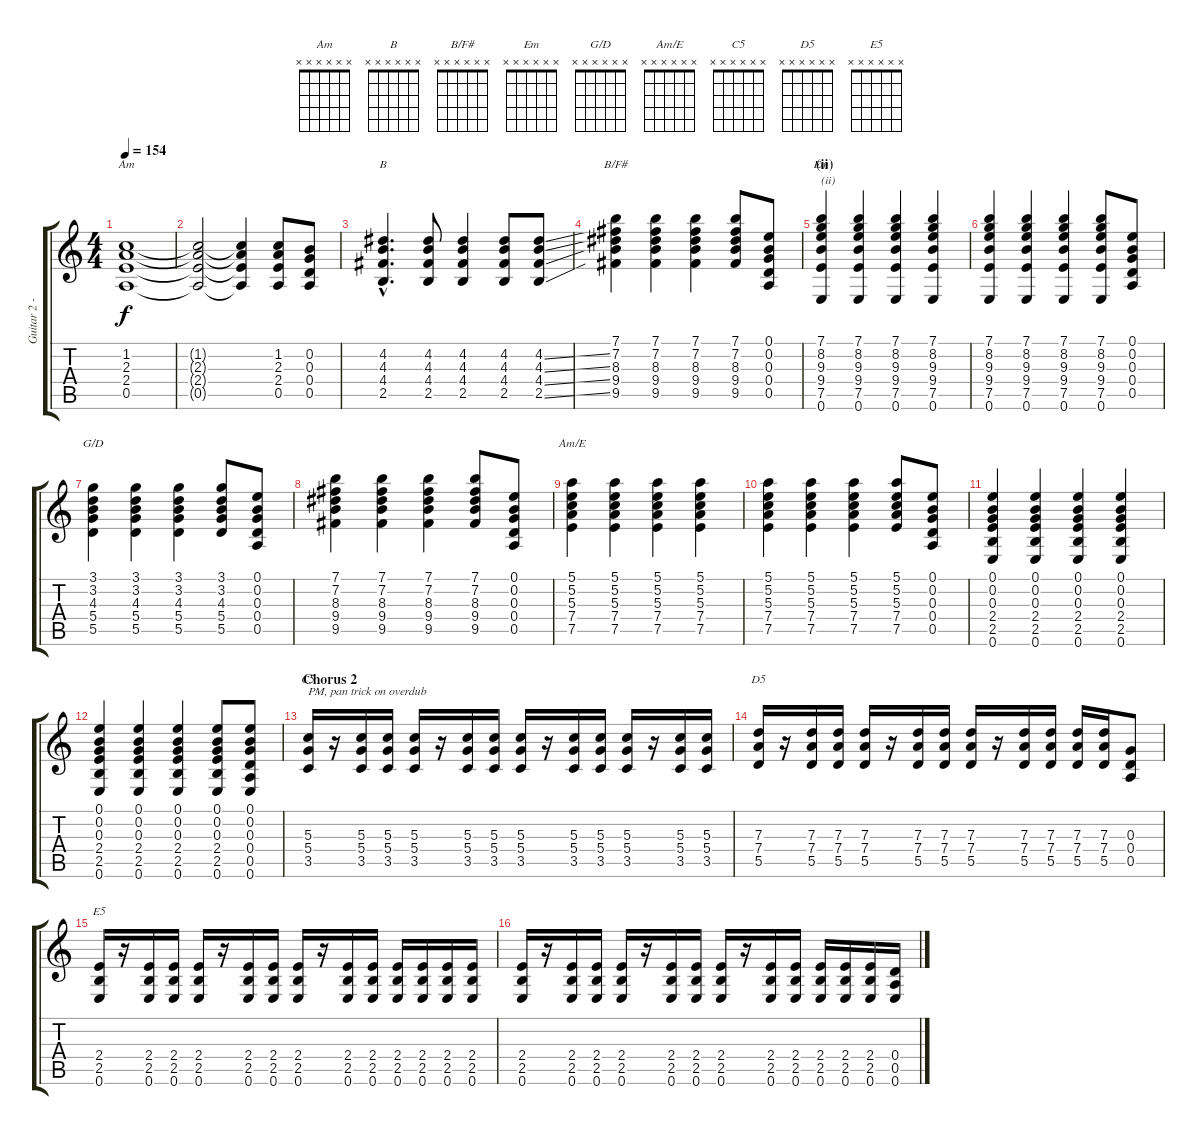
\track ("Guitar 2 - Rythm" "Guitar 2 -") {instrument distortionguitar}
\staff {score tabs}
\tuning (E4 B3 G3 D3 A2 E2) {hide}
\chord ("Am" x x x x x x) {firstfret 0}
\chord ("B" x x x x x x) {firstfret 0}
\chord ("B/F#" x x x x x x) {firstfret 0}
\chord ("Em" x x x x x x) {firstfret 0}
\chord ("G/D" x x x x x x) {firstfret 0}
\chord ("Am/E" x x x x x x) {firstfret 0}
\chord ("C5" x x x x x x) {firstfret 0}
\chord ("D5" x x x x x x) {firstfret 0}
\chord ("E5" x x x x x x) {firstfret 0}
\ts (4 4)
\tempo 154
\clef g2
\ks c
(1.2 2.3 2.4 0.5).1{ch "Am" dy f} |
(1.2{t} 2.3{t} 2.4{t} 0.5{t}).2 (1.2{t} 2.3{t} 2.4{t} 0.5{t}).4 (1.2 2.3 2.4 0.5).8 (0.2 0.3 0.4 0.5).8 |
(4.2{hac} 4.3{hac} 4.4{hac} 2.5{hac}).4{d ch "B"} (4.2 4.3 4.4 2.5).8 (4.2 4.3 4.4 2.5).4 (4.2 4.3 4.4 2.5).8 (4.2{ss} 4.3{ss} 4.4{ss} 2.5{ss}).8 |
(7.1 7.2 8.3 9.4 9.5).4{ch "B/F#"} (7.1 7.2 8.3 9.4 9.5).4 (7.1 7.2 8.3 9.4 9.5).4 (7.1 7.2 8.3 9.4 9.5).8 (0.1 0.2 0.3 0.4 0.5).8 |
\section ("" "(ii)")
(7.1 8.2 9.3 9.4 7.5 0.6).4{ch "Em" txt "(ii)"} (7.1 8.2 9.3 9.4 7.5 0.6).4 (7.1 8.2 9.3 9.4 7.5 0.6).4 (7.1 8.2 9.3 9.4 7.5 0.6).4 |
(7.1 8.2 9.3 9.4 7.5 0.6).4 (7.1 8.2 9.3 9.4 7.5 0.6).4 (7.1 8.2 9.3 9.4 7.5 0.6).4 (7.1 8.2 9.3 9.4 7.5 0.6).8 (0.1 0.2 0.3 0.4 0.5).8 |
(3.1 3.2 4.3 5.4 5.5).4{ch "G/D"} (3.1 3.2 4.3 5.4 5.5).4 (3.1 3.2 4.3 5.4 5.5).4 (3.1 3.2 4.3 5.4 5.5).8 (0.1 0.2 0.3 0.4 0.5).8 |
(7.1 7.2 8.3 9.4 9.5).4 (7.1 7.2 8.3 9.4 9.5).4 (7.1 7.2 8.3 9.4 9.5).4 (7.1 7.2 8.3 9.4 9.5).8 (0.1 0.2 0.3 0.4 0.5).8 |
(5.1 5.2 5.3 7.4 7.5).4{ch "Am/E"} (5.1 5.2 5.3 7.4 7.5).4 (5.1 5.2 5.3 7.4 7.5).4 (5.1 5.2 5.3 7.4 7.5).4 |
(5.1 5.2 5.3 7.4 7.5).4 (5.1 5.2 5.3 7.4 7.5).4 (5.1 5.2 5.3 7.4 7.5).4 (5.1 5.2 5.3 7.4 7.5).8 (0.1 0.2 0.3 0.4 0.5).8 |
(0.1 0.2 0.3 2.4 2.5 0.6).4 (0.1 0.2 0.3 2.4 2.5 0.6).4 (0.1 0.2 0.3 2.4 2.5 0.6).4 (0.1 0.2 0.3 2.4 2.5 0.6).4 |
(0.1 0.2 0.3 2.4 2.5 0.6).4 (0.1 0.2 0.3 2.4 2.5 0.6).4 (0.1 0.2 0.3 2.4 2.5 0.6).4 (0.1 0.2 0.3 2.4 2.5 0.6).8 (0.1 0.2 0.3 0.4 0.5 0.6).8 |
\section ("" "Chorus 2")
(5.3 5.4 3.5).16{ch "C5" txt "PM, pan trick on overdub" balance 8} r.16 (5.3 5.4 3.5).16 (5.3 5.4 3.5).16 (5.3 5.4 3.5).16 r.16 (5.3 5.4 3.5).16 (5.3 5.4 3.5).16 (5.3 5.4 3.5).16 r.16 (5.3 5.4 3.5).16 (5.3 5.4 3.5).16 (5.3 5.4 3.5).16 r.16 (5.3 5.4 3.5).16 (5.3 5.4 3.5).16 |
(7.3 7.4 5.5).16{ch "D5"} r.16 (7.3 7.4 5.5).16 (7.3 7.4 5.5).16 (7.3 7.4 5.5).16 r.16 (7.3 7.4 5.5).16 (7.3 7.4 5.5).16 (7.3 7.4 5.5).16 r.16 (7.3 7.4 5.5).16 (7.3 7.4 5.5).16 (7.3 7.4 5.5).16 (7.3 7.4 5.5).16 (0.3 0.4 0.5).8 |
(2.4 2.5 0.6).16{ch "E5"} r.16 (2.4 2.5 0.6).16 (2.4 2.5 0.6).16 (2.4 2.5 0.6).16 r.16 (2.4 2.5 0.6).16 (2.4 2.5 0.6).16 (2.4 2.5 0.6).16 r.16 (2.4 2.5 0.6).16 (2.4 2.5 0.6).16 (2.4 2.5 0.6).16 (2.4 2.5 0.6).16 (2.4 2.5 0.6).16 (2.4 2.5 0.6).16 |
(2.4 2.5 0.6).16 r.16 (2.4 2.5 0.6).16 (2.4 2.5 0.6).16 (2.4 2.5 0.6).16 r.16 (2.4 2.5 0.6).16 (2.4 2.5 0.6).16 (2.4 2.5 0.6).16 r.16 (2.4 2.5 0.6).16 (2.4 2.5 0.6).16 (2.4 2.5 0.6).16 (2.4 2.5 0.6).16 (2.4 2.5 0.6).16 (0.4 0.5 0.6).16
